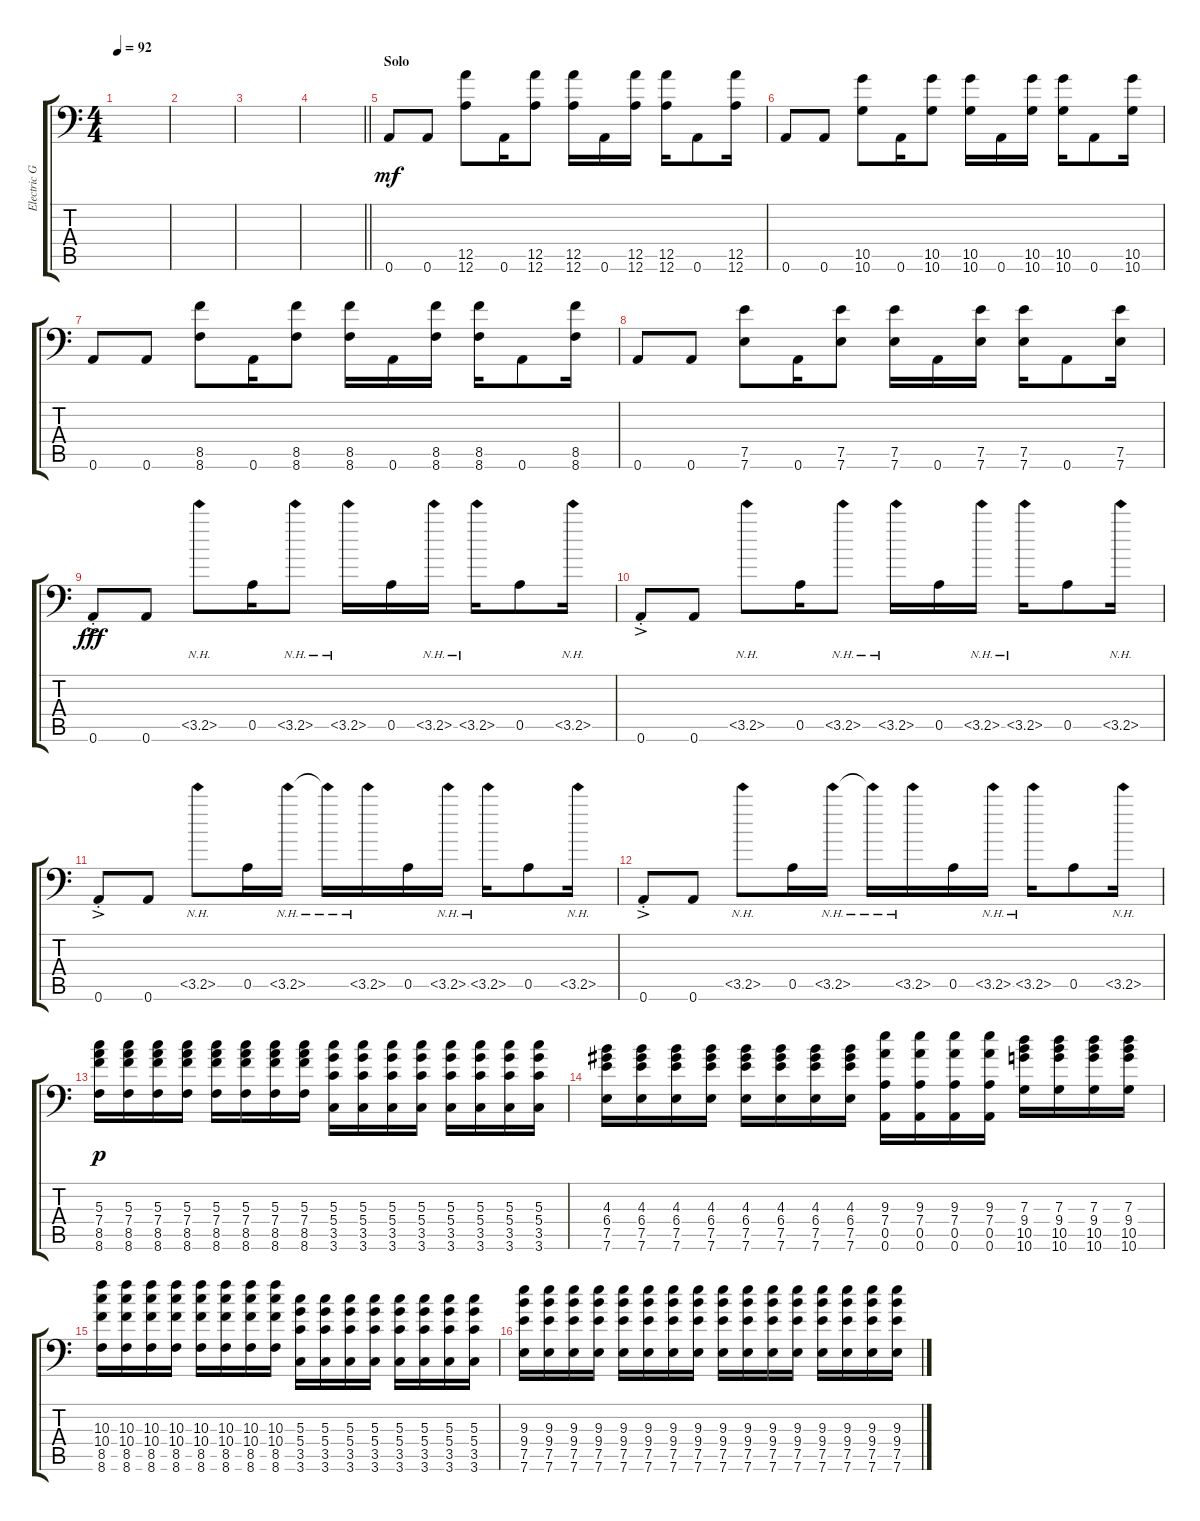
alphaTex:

\track ("Electric Guitar" "Electric G") {instrument overdrivenguitar}
\staff {score tabs}
\tuning (E4 B3 G3 D3 A2 A1) {hide}
\ts (4 4)
\section ("" "")
\tempo 92
\clef f4
\ks c
|
|
|
\barLineRight lightlight
|
\section ("" "Solo")
0.6.8{dy mf} 0.6.8 (12.5 12.6).8 0.6.16 (12.5 12.6).8 (12.5 12.6).16 0.6.16 (12.5 12.6).16 (12.5 12.6).16 0.6.8 (12.5 12.6).16 |
0.6.8 0.6.8 (10.5 10.6).8 0.6.16 (10.5 10.6).8 (10.5 10.6).16 0.6.16 (10.5 10.6).16 (10.5 10.6).16 0.6.8 (10.5 10.6).16 |
0.6.8 0.6.8 (8.5 8.6).8 0.6.16 (8.5 8.6).8 (8.5 8.6).16 0.6.16 (8.5 8.6).16 (8.5 8.6).16 0.6.8 (8.5 8.6).16 |
0.6.8 0.6.8 (7.5 7.6).8 0.6.16 (7.5 7.6).8 (7.5 7.6).16 0.6.16 (7.5 7.6).16 (7.5 7.6).16 0.6.8 (7.5 7.6).16 |
0.6{ac st}.8{dy fff} 0.6.8 3.5{nh}.8 0.5.16 3.5{nh}.8 3.5{nh}.16 0.5.16 3.5{nh}.16 3.5{nh}.16 0.5.8 3.5{nh}.16 |
0.6{ac st}.8 0.6.8 3.5{nh}.8 0.5.16 3.5{nh}.8 3.5{nh}.16 0.5.16 3.5{nh}.16 3.5{nh}.16 0.5.8 3.5{nh}.16 |
0.6{ac st}.8 0.6.8 3.5{nh}.8 0.5.16 3.5{nh}.16 3.5{nh t}.16 3.5{nh}.16 0.5.16 3.5{nh}.16 3.5{nh}.16 0.5.8 3.5{nh}.16 |
0.6{ac st}.8 0.6.8 3.5{nh}.8 0.5.16 3.5{nh}.16 3.5{nh t}.16 3.5{nh}.16 0.5.16 3.5{nh}.16 3.5{nh}.16 0.5.8 3.5{nh}.16 |
(5.3 7.4 8.5 8.6).16{dy p} (5.3 7.4 8.5 8.6).16 (5.3 7.4 8.5 8.6).16 (5.3 7.4 8.5 8.6).16 (5.3 7.4 8.5 8.6).16 (5.3 7.4 8.5 8.6).16 (5.3 7.4 8.5 8.6).16 (5.3 7.4 8.5 8.6).16 (5.3 5.4 3.5 3.6).16 (5.3 5.4 3.5 3.6).16 (5.3 5.4 3.5 3.6).16 (5.3 5.4 3.5 3.6).16 (5.3 5.4 3.5 3.6).16 (5.3 5.4 3.5 3.6).16 (5.3 5.4 3.5 3.6).16 (5.3 5.4 3.5 3.6).16 |
(4.3 6.4 7.5 7.6).16 (4.3 6.4 7.5 7.6).16 (4.3 6.4 7.5 7.6).16 (4.3 6.4 7.5 7.6).16 (4.3 6.4 7.5 7.6).16 (4.3 6.4 7.5 7.6).16 (4.3 6.4 7.5 7.6).16 (4.3 6.4 7.5 7.6).16 (9.3 7.4 0.5 0.6).16 (9.3 7.4 0.5 0.6).16 (9.3 7.4 0.5 0.6).16 (9.3 7.4 0.5 0.6).16 (7.3 9.4 10.5 10.6).16 (7.3 9.4 10.5 10.6).16 (7.3 9.4 10.5 10.6).16 (7.3 9.4 10.5 10.6).16 |
(10.3 10.4 8.5 8.6).16 (10.3 10.4 8.5 8.6).16 (10.3 10.4 8.5 8.6).16 (10.3 10.4 8.5 8.6).16 (10.3 10.4 8.5 8.6).16 (10.3 10.4 8.5 8.6).16 (10.3 10.4 8.5 8.6).16 (10.3 10.4 8.5 8.6).16 (5.3 5.4 3.5 3.6).16 (5.3 5.4 3.5 3.6).16 (5.3 5.4 3.5 3.6).16 (5.3 5.4 3.5 3.6).16 (5.3 5.4 3.5 3.6).16 (5.3 5.4 3.5 3.6).16 (5.3 5.4 3.5 3.6).16 (5.3 5.4 3.5 3.6).16 |
(9.3 9.4 7.5 7.6).16 (9.3 9.4 7.5 7.6).16 (9.3 9.4 7.5 7.6).16 (9.3 9.4 7.5 7.6).16 (9.3 9.4 7.5 7.6).16 (9.3 9.4 7.5 7.6).16 (9.3 9.4 7.5 7.6).16 (9.3 9.4 7.5 7.6).16 (9.3 9.4 7.5 7.6).16 (9.3 9.4 7.5 7.6).16 (9.3 9.4 7.5 7.6).16 (9.3 9.4 7.5 7.6).16 (9.3 9.4 7.5 7.6).16 (9.3 9.4 7.5 7.6).16 (9.3 9.4 7.5 7.6).16 (9.3 9.4 7.5 7.6).16
